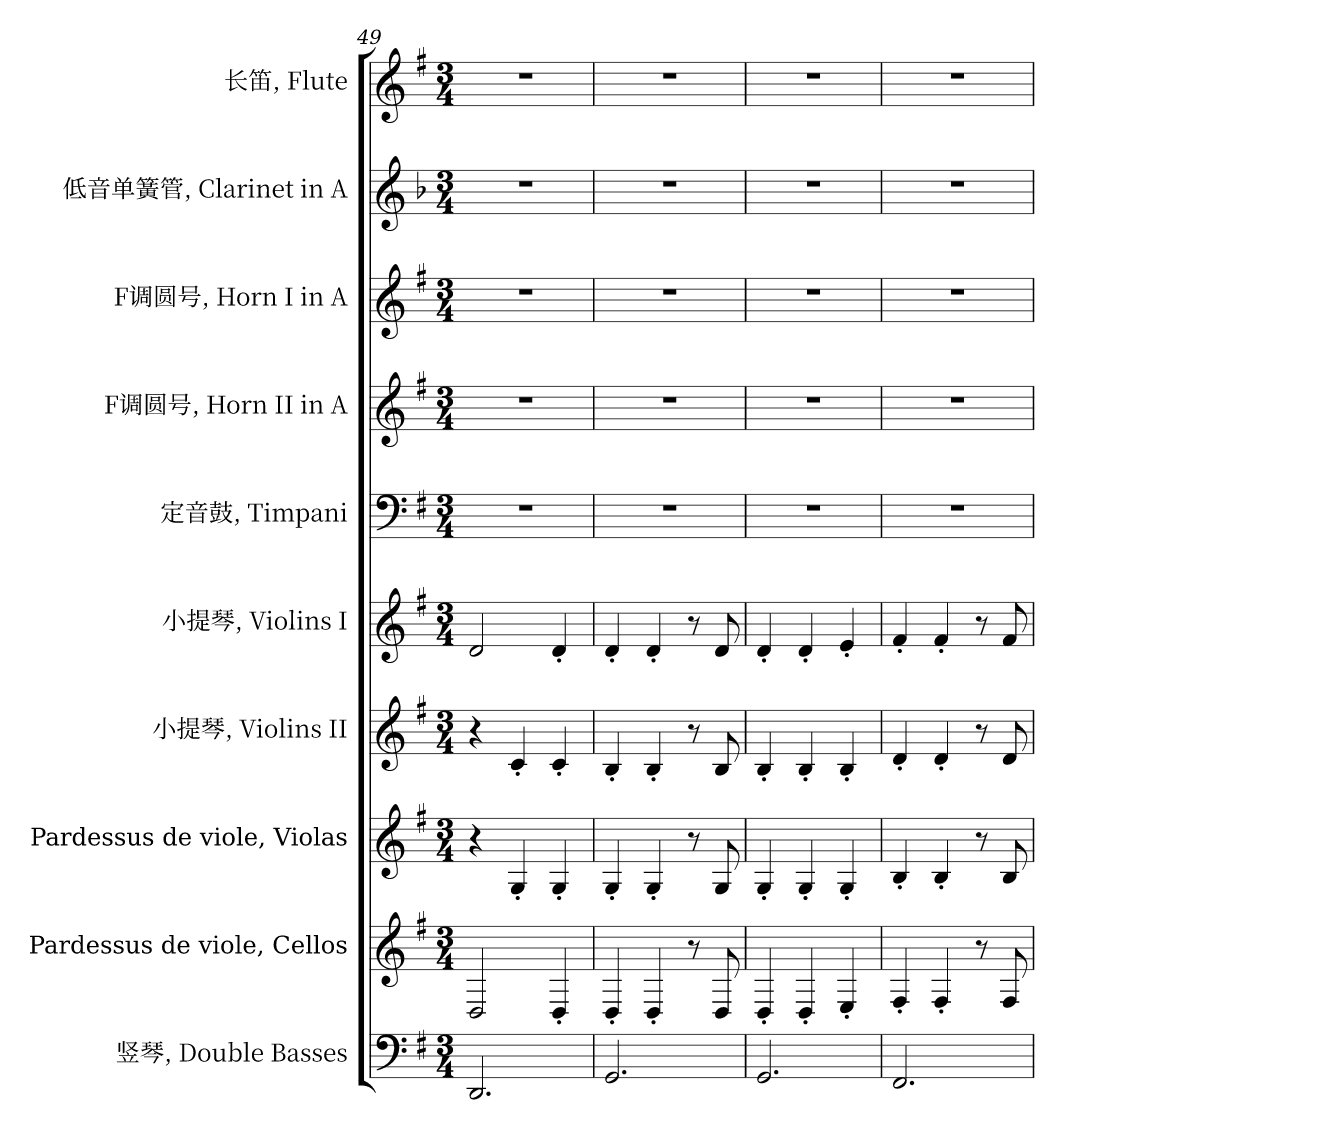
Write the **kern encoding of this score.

**kern	**kern	**kern	**kern	**kern	**kern	**kern	**kern	**kern	**kern
*part10	*part9	*part8	*part7	*part6	*part5	*part4	*part3	*part2	*part1
*staff10	*staff9	*staff8	*staff7	*staff6	*staff5	*staff4	*staff3	*staff2	*staff1
*I"竖琴, Double Basses	*I"Pardessus de viole, Cellos	*I"Pardessus de viole, Violas	*I"小提琴, Violins II	*I"小提琴, Violins I	*I"定音鼓, Timpani	*I"F调圆号, Horn II in A	*I"F调圆号, Horn I in A	*I"低音单簧管, Clarinet in A	*I"长笛, Flute
*	*I'Pds. v.	*I'Pds. v.	*I'Vln.	*I'Vln.	*I'Timp.	*I'F Hn.	*I'F Hn.	*	*I'Fl.
*clefF4	*clefG2	*clefG2	*clefG2	*clefG2	*clefF4	*clefG2	*clefG2	*clefG2	*clefG2
*	*	*	*	*	*	*ITrd4c7	*ITrd4c7	*ITrd8c14	*
*k[f#]	*k[f#]	*k[f#]	*k[f#]	*k[f#]	*k[f#]	*k[]	*k[]	*k[b-]	*k[f#]
*M3/4	*M3/4	*M3/4	*M3/4	*M3/4	*M3/4	*M3/4	*M3/4	*M3/4	*M3/4
*MM95	*MM95	*MM95	*MM95	*MM95	*MM95	*MM95	*MM95	*MM95	*MM95
=49	=49	=49	=49	=49	=49	=49	=49	=49	=49
2.DD/	2D/	4r	4r	2d/	2.r	2.r	2.r	2.r	2.r
.	.	4G'/	4c'/	.	.	.	.	.	.
.	4D'/	4G'/	4c'/	4d'/	.	.	.	.	.
!!LO:PB:g=z
=50	=50	=50	=50	=50	=50	=50	=50	=50	=50
*	*	*	*	*	*	*	*	*	*MM110
2.GG/	4D'/	4G'/	4B'/	4d'/	2.r	2.r	2.r	2.r	2.r
.	4D'/	4G'/	4B'/	4d'/	.	.	.	.	.
.	8r	8r	8r	8r	.	.	.	.	.
.	8D/	8G/	8B/	8d/	.	.	.	.	.
=51	=51	=51	=51	=51	=51	=51	=51	=51	=51
*	*	*	*	*	*	*	*	*	*MM110
2.GG/	4D'/	4G'/	4B'/	4d'/	2.r	2.r	2.r	2.r	2.r
.	4D'/	4G'/	4B'/	4d'/	.	.	.	.	.
.	4E'/	4G'/	4B'/	4e'/	.	.	.	.	.
=52	=52	=52	=52	=52	=52	=52	=52	=52	=52
*	*	*	*	*	*	*	*	*	*MM110
2.FF#/	4F#'/	4B'/	4d'/	4f#'/	2.r	2.r	2.r	2.r	2.r
.	4F#'/	4B'/	4d'/	4f#'/	.	.	.	.	.
.	8r	8r	8r	8r	.	.	.	.	.
.	8F#/	8B/	8d/	8f#/	.	.	.	.	.
=	=	=	=	=	=	=	=	=	=
*-	*-	*-	*-	*-	*-	*-	*-	*-	*-
